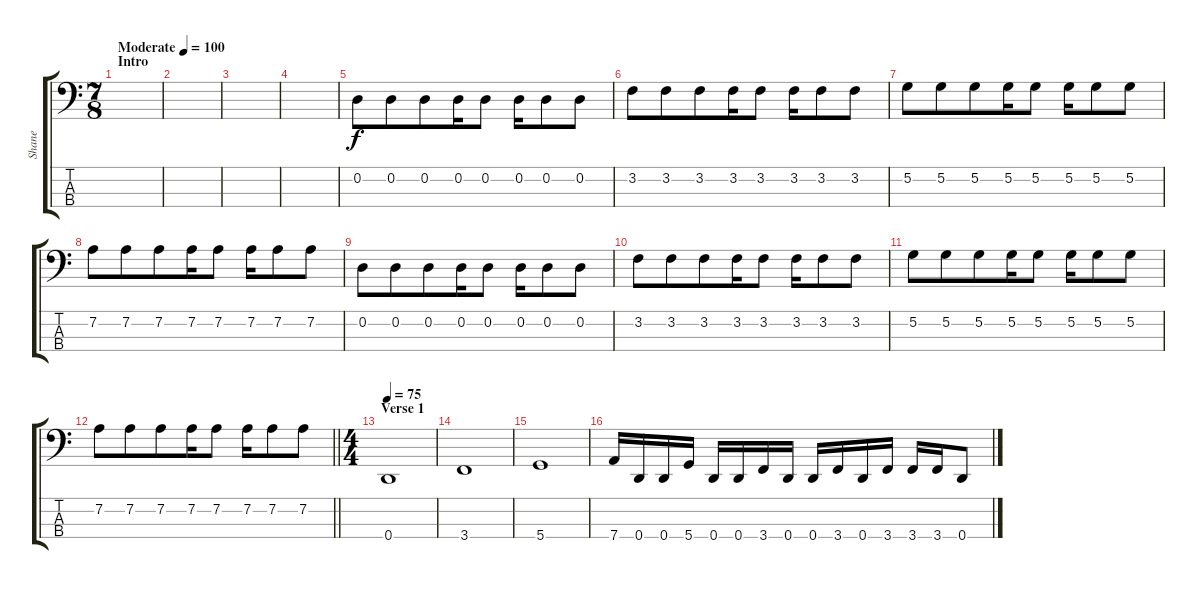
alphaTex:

\track ("Shane" "Shane") {instrument electricbassfinger}
\staff {score tabs}
\tuning (G2 D2 A1 D1) {hide}
\ts (7 8)
\section ("" "Intro")
\tempo (100 "Moderate")
\clef f4
\ks c
|
|
|
|
0.2.8 0.2.8 0.2.8 0.2.16 0.2.8 0.2.16 0.2.8 0.2.8 |
3.2.8 3.2.8 3.2.8 3.2.16 3.2.8 3.2.16 3.2.8 3.2.8 |
5.2.8 5.2.8 5.2.8 5.2.16 5.2.8 5.2.16 5.2.8 5.2.8 |
7.2.8 7.2.8 7.2.8 7.2.16 7.2.8 7.2.16 7.2.8 7.2.8 |
0.2.8 0.2.8 0.2.8 0.2.16 0.2.8 0.2.16 0.2.8 0.2.8 |
3.2.8 3.2.8 3.2.8 3.2.16 3.2.8 3.2.16 3.2.8 3.2.8 |
5.2.8 5.2.8 5.2.8 5.2.16 5.2.8 5.2.16 5.2.8 5.2.8 |
\barLineRight lightlight
7.2.8 7.2.8 7.2.8 7.2.16 7.2.8 7.2.16 7.2.8 7.2.8 |
\ts (4 4)
\section ("" "Verse 1")
\tempo 75
0.4.1 |
3.4.1 |
5.4.1 |
7.4.16{dy f} 0.4.16 0.4.16 5.4.16 0.4.16 0.4.16 3.4.16 0.4.16 0.4.16 3.4.16 0.4.16 3.4.16 3.4.16 3.4.16 0.4.8
